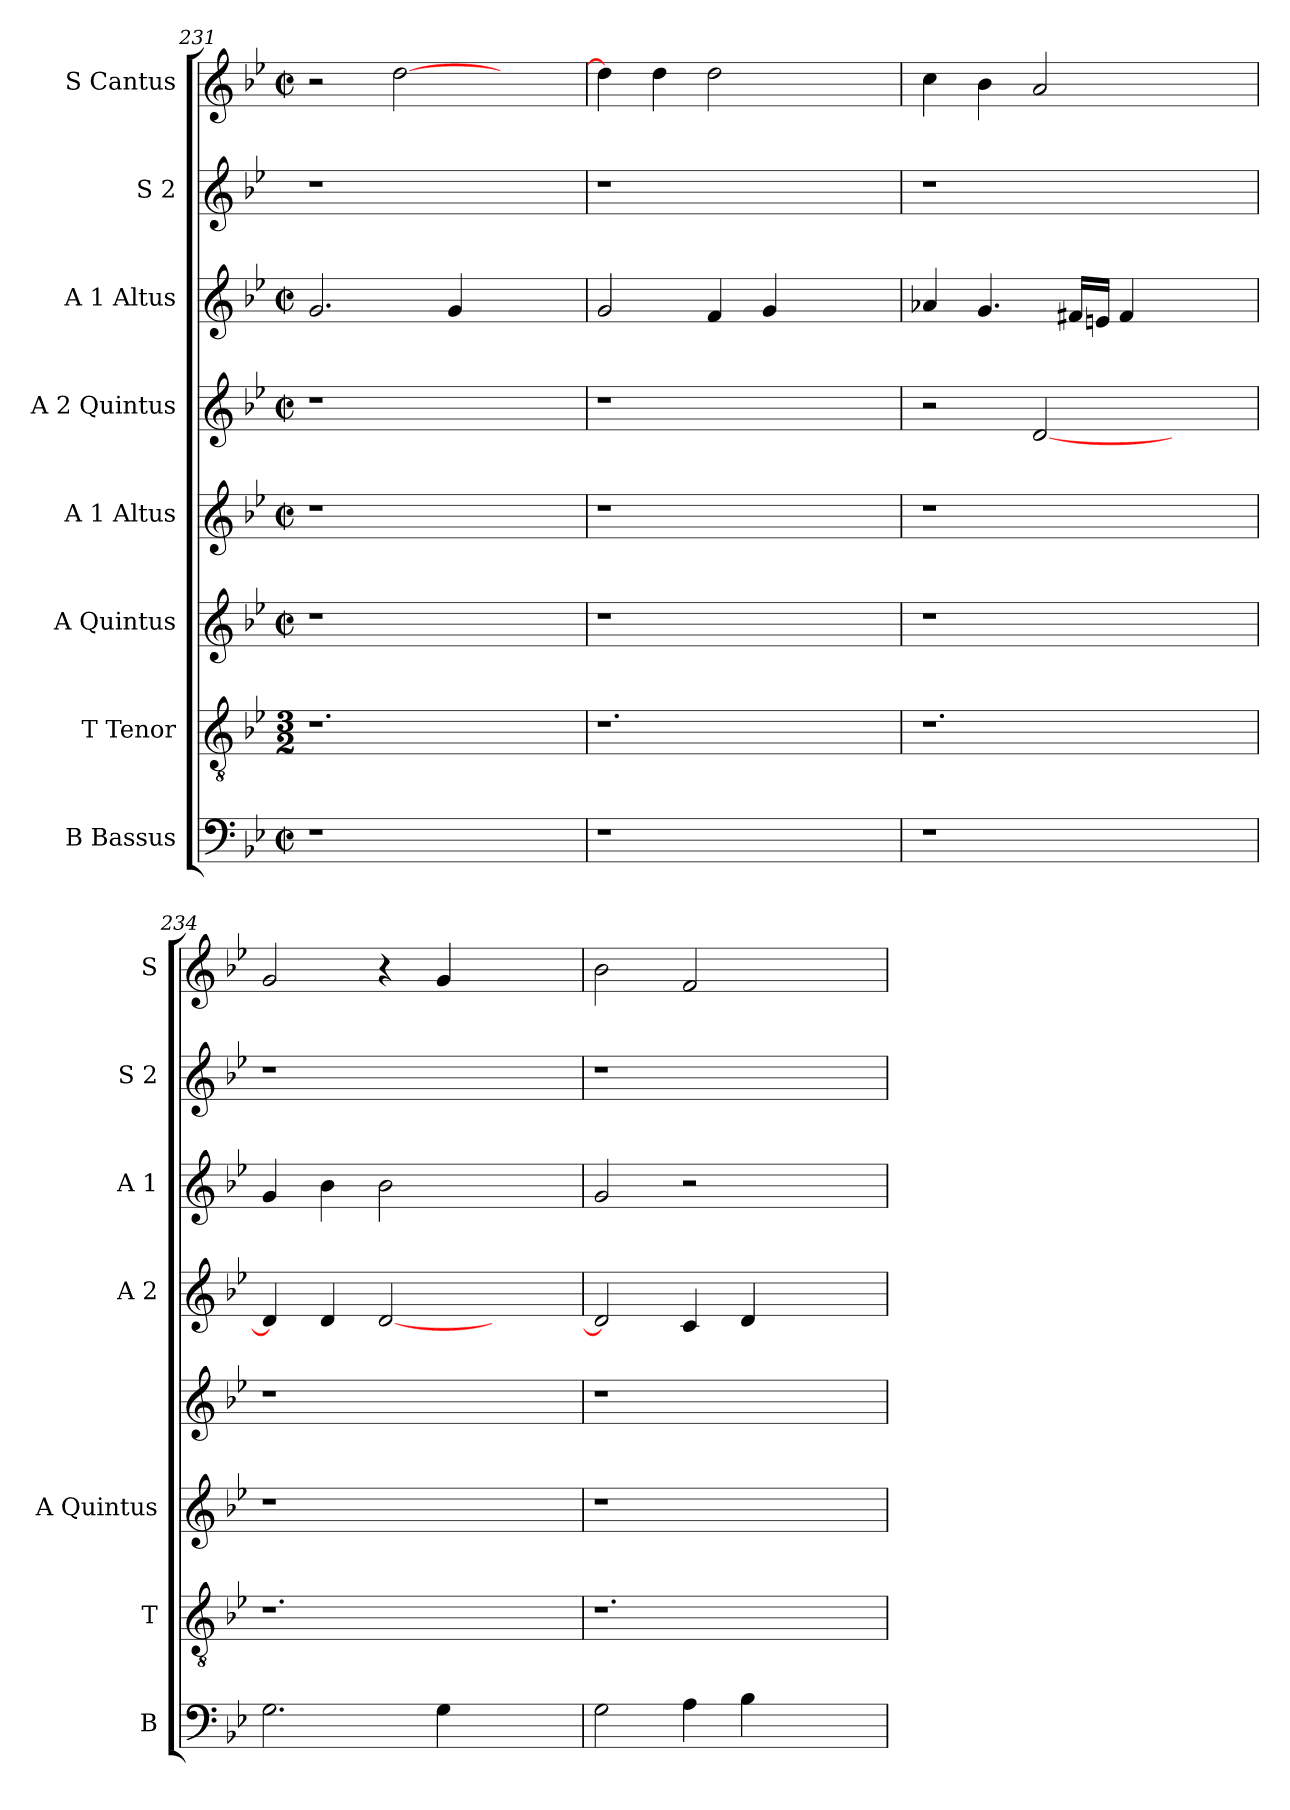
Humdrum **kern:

**kern	**kern	**kern	**kern	**kern	**kern	**kern	**kern
*part8	*part7	*part6	*part5	*part4	*part3	*part2	*part1
*staff8	*staff7	*staff6	*staff5	*staff4	*staff3	*staff2	*staff1
*I"B Bassus	*I"T Tenor	*I"A Quintus	*I"A 1 Altus	*I"A 2 Quintus	*I"A 1 Altus	*I"S 2	*I"S Cantus
*I'B	*I'T	*I'A Quintus	*	*I'A 2	*I'A 1	*I'S 2	*I'S
!!LO:PB:g=z
*clefF4	*clefGv2	*clefG2	*clefG2	*clefG2	*clefG2	*clefG2	*clefG2
*k[b-e-]	*k[b-e-]	*k[b-e-]	*k[b-e-]	*k[b-e-]	*k[b-e-]	*k[b-e-]	*k[b-e-]
*B-:	*B-:	*B-:	*B-:	*B-:	*B-:	*B-:	*B-:
*M2/2	*M3/2	*M2/2	*M2/2	*M2/2	*M2/2	*	*M2/2
*met(c|)	*	*met(c|)	*met(c|)	*met(c|)	*met(c|)	*	*met(c|)
=231	=231	=231	=231	=231	=231	=231	=231
1r	1.r	1r	1r	1r	2.g/	1r	2r
.	.	.	.	.	.	.	[>2dd\
.	.	.	.	.	4g/	.	.
2ryy	.	2ryy	2ryy	2ryy	2ryy	2ryy	2ryy
=232	=232	=232	=232	=232	=232	=232	=232
1r	1.r	1r	1r	1r	2g/	1r	4dd\]
.	.	.	.	.	.	.	4dd\
.	.	.	.	.	4f/	.	2dd\
.	.	.	.	.	4g/	.	.
2ryy	.	2ryy	2ryy	2ryy	2ryy	2ryy	2ryy
=233	=233	=233	=233	=233	=233	=233	=233
1r	1.r	1r	1r	2r	4a-X/	1r	4cc\
.	.	.	.	.	4.g/	.	4b-\
.	.	.	.	[<2d/	.	.	2a/
.	.	.	.	.	16f#X/LL	.	.
.	.	.	.	.	16en/JJ	.	.
.	.	.	.	.	4f#/	.	.
2ryy	.	2ryy	2ryy	2ryy	2ryy	2ryy	2ryy
=234	=234	=234	=234	=234	=234	=234	=234
2.G\	1.r	1r	1r	4d/]	4g/	1r	2g/
.	.	.	.	4d/	4b-\	.	.
.	.	.	.	[<2d/	2b-\	.	4r
4G\	.	.	.	.	.	.	4g/
2ryy	.	2ryy	2ryy	2ryy	2ryy	2ryy	2ryy
=235	=235	=235	=235	=235	=235	=235	=235
2G\	1.r	1r	1r	2d/]	2g/	1r	2b-\
4A\	.	.	.	4c/	2r	.	2f/
4B-\	.	.	.	4d/	.	.	.
2ryy	.	2ryy	2ryy	2ryy	2ryy	2ryy	2ryy
=	=	=	=	=	=	=	=
*-	*-	*-	*-	*-	*-	*-	*-
